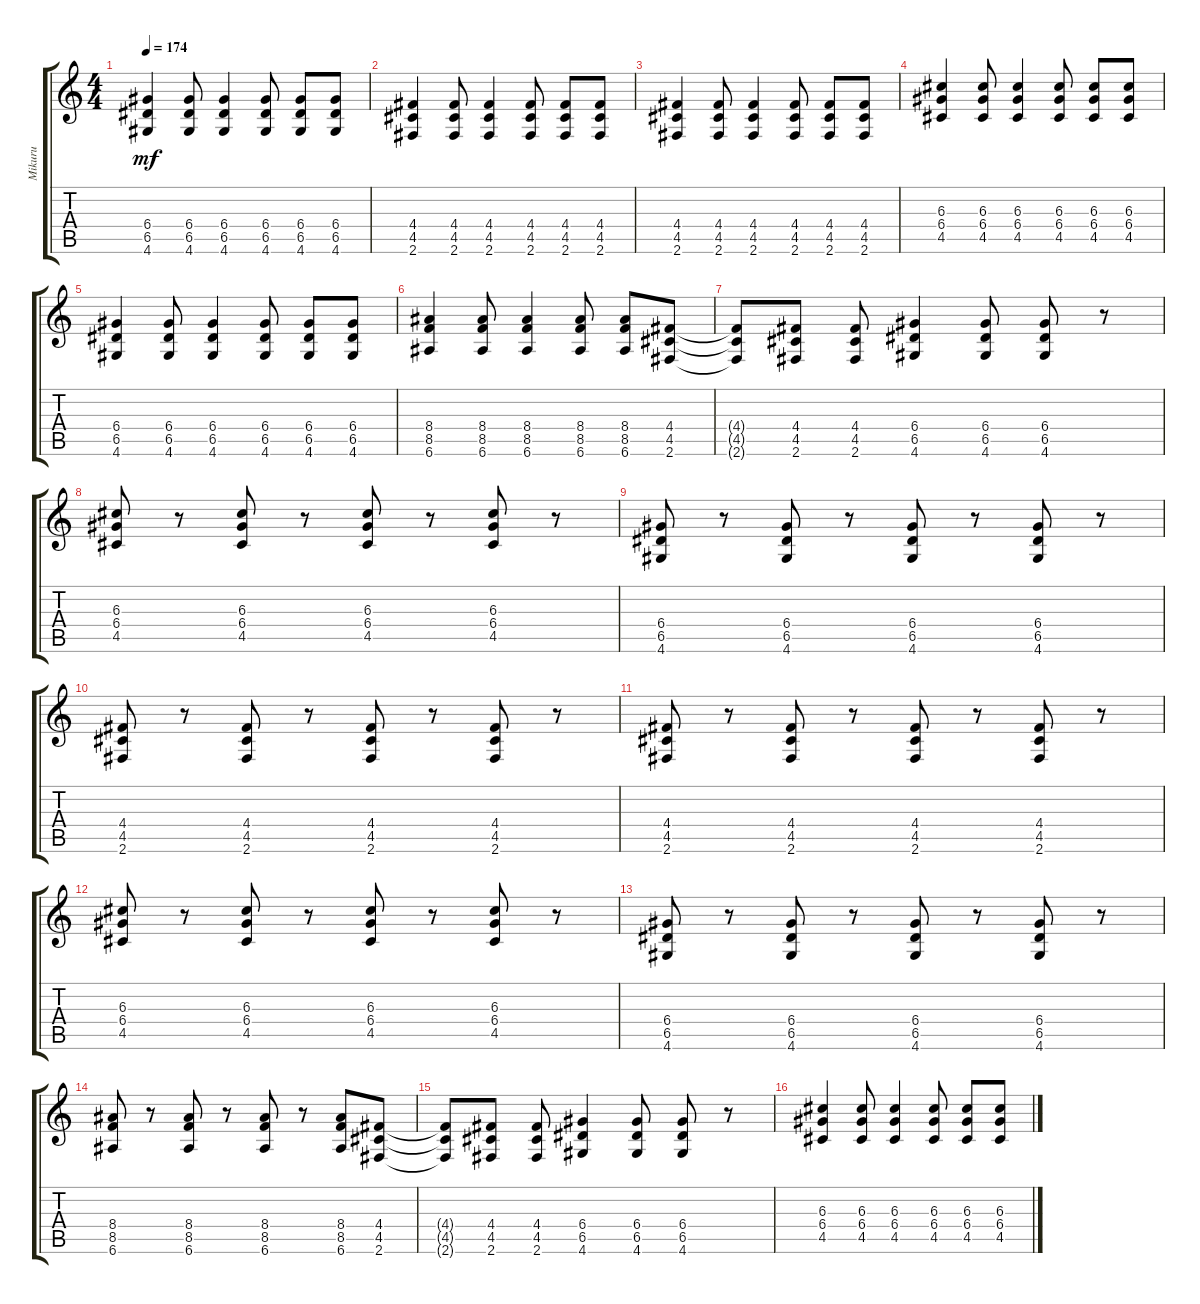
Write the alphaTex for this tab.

\track ("Mikuru" "Mikuru") {instrument distortionguitar}
\staff {score tabs}
\tuning (E4 B3 G3 D3 A2 E2) {hide}
\ts (4 4)
\tempo 174
\clef g2
\ks c
(6.4 6.5 4.6).4{dy mf} (6.4 6.5 4.6).8 (6.4 6.5 4.6).4 (6.4 6.5 4.6).8 (6.4 6.5 4.6).8 (6.4 6.5 4.6).8 |
(4.4 4.5 2.6).4 (4.4 4.5 2.6).8 (4.4 4.5 2.6).4 (4.4 4.5 2.6).8 (4.4 4.5 2.6).8 (4.4 4.5 2.6).8 |
(4.4 4.5 2.6).4 (4.4 4.5 2.6).8 (4.4 4.5 2.6).4 (4.4 4.5 2.6).8 (4.4 4.5 2.6).8 (4.4 4.5 2.6).8 |
(6.3 6.4 4.5).4 (6.3 6.4 4.5).8 (6.3 6.4 4.5).4 (6.3 6.4 4.5).8 (6.3 6.4 4.5).8 (6.3 6.4 4.5).8 |
(6.4 6.5 4.6).4 (6.4 6.5 4.6).8 (6.4 6.5 4.6).4 (6.4 6.5 4.6).8 (6.4 6.5 4.6).8 (6.4 6.5 4.6).8 |
(8.4 8.5 6.6).4 (8.4 8.5 6.6).8 (8.4 8.5 6.6).4 (8.4 8.5 6.6).8 (8.4 8.5 6.6).8 (4.4 4.5 2.6).8 |
(4.4{t} 4.5{t} 2.6{t}).8 (4.4 4.5 2.6).8 (4.4 4.5 2.6).8 (6.4 6.5 4.6).4 (6.4 6.5 4.6).8 (6.4 6.5 4.6).8 r.8 |
(6.3 6.4 4.5).8 r.8 (6.3 6.4 4.5).8 r.8 (6.3 6.4 4.5).8 r.8 (6.3 6.4 4.5).8 r.8 |
(6.4 6.5 4.6).8 r.8 (6.4 6.5 4.6).8 r.8 (6.4 6.5 4.6).8 r.8 (6.4 6.5 4.6).8 r.8 |
(4.4 4.5 2.6).8 r.8 (4.4 4.5 2.6).8 r.8 (4.4 4.5 2.6).8 r.8 (4.4 4.5 2.6).8 r.8 |
(4.4 4.5 2.6).8 r.8 (4.4 4.5 2.6).8 r.8 (4.4 4.5 2.6).8 r.8 (4.4 4.5 2.6).8 r.8 |
(6.3 6.4 4.5).8 r.8 (6.3 6.4 4.5).8 r.8 (6.3 6.4 4.5).8 r.8 (6.3 6.4 4.5).8 r.8 |
(6.4 6.5 4.6).8 r.8 (6.4 6.5 4.6).8 r.8 (6.4 6.5 4.6).8 r.8 (6.4 6.5 4.6).8 r.8 |
(8.4 8.5 6.6).8 r.8 (8.4 8.5 6.6).8 r.8 (8.4 8.5 6.6).8 r.8 (8.4 8.5 6.6).8 (4.4 4.5 2.6).8 |
(4.4{t} 4.5{t} 2.6{t}).8 (4.4 4.5 2.6).8 (4.4 4.5 2.6).8 (6.4 6.5 4.6).4 (6.4 6.5 4.6).8 (6.4 6.5 4.6).8 r.8 |
(6.3 6.4 4.5).4 (6.3 6.4 4.5).8 (6.3 6.4 4.5).4 (6.3 6.4 4.5).8 (6.3 6.4 4.5).8 (6.3 6.4 4.5).8
